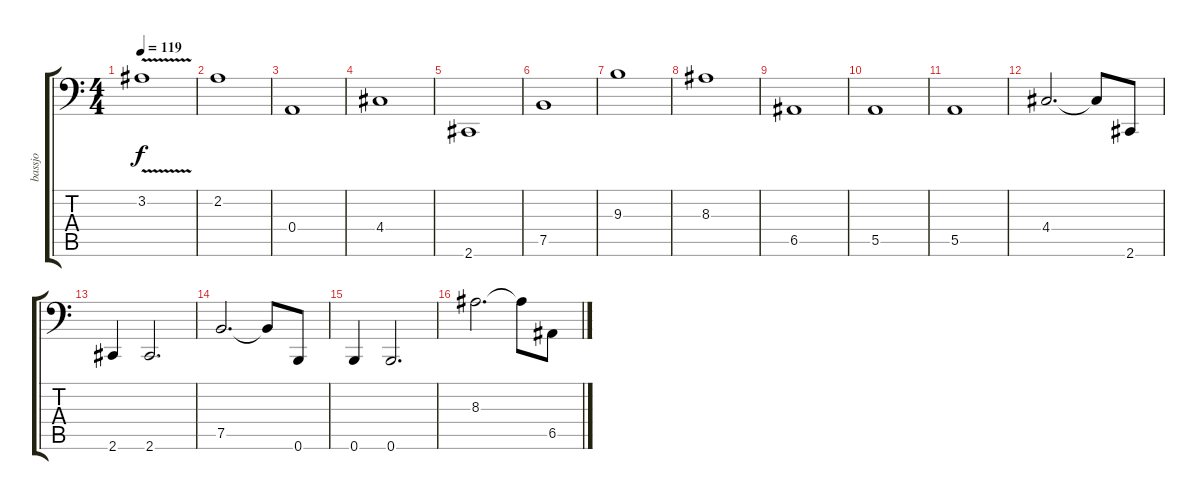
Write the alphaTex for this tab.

\track ("bassjo" "bassjo") {instrument electricbassfinger}
\staff {score tabs}
\tuning (C3 G2 D2 A1 E1 B0) {hide}
\ts (4 4)
\tempo 119
\clef f4
\ks c
3.2{v}.1{dy f} |
2.2.1 |
0.4.1 |
4.4.1 |
2.6.1 |
7.5.1 |
9.3.1 |
8.3.1 |
6.5.1 |
5.5.1 |
5.5.1 |
4.4.2{d} 4.4{t}.8 2.6.8 |
2.6.4 2.6.2{d} |
7.5.2{d} 7.5{t}.8 0.6.8 |
0.6.4 0.6.2{d} |
8.3.2{d} 8.3{t}.8 6.5.8
